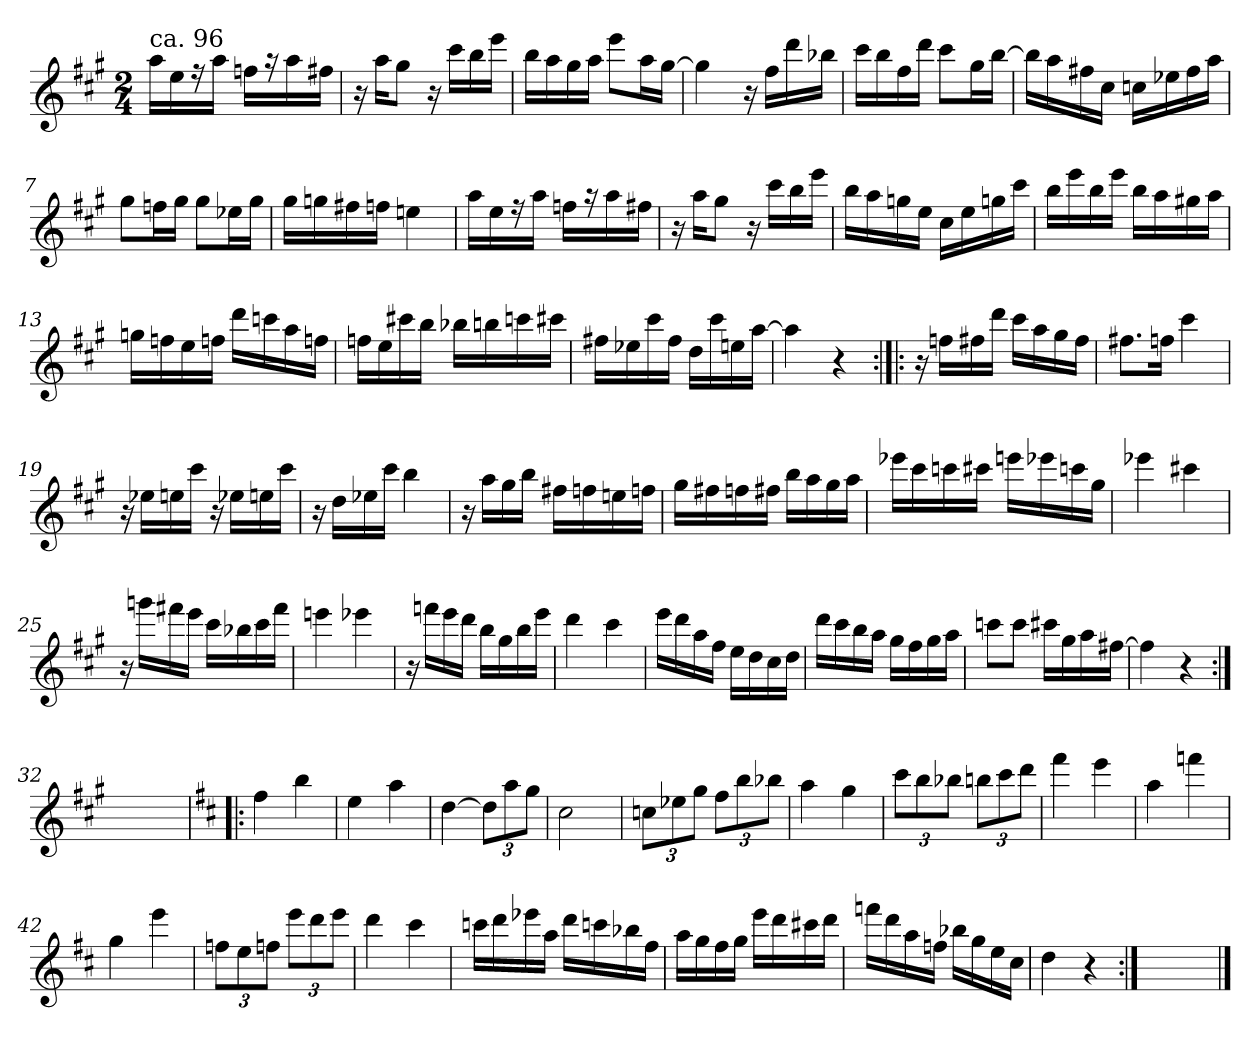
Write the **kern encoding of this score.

**kern
*part1
*staff1
*clefG2
*k[f#c#g#]
*A:
*M2/4
=1
!LO:TX:a:t=ca. 96
16aa\LL
16ee\J
16r
16aa\Jk
16ffn\KL
16r
16aa\L
16ff#X\JJ
=2
16r
16aa\KL
8gg#\J
16r
16ccc#\LL
16bb\
16eee\JJ
=3
16bb\LL
16aa\
16gg#\
16aa\JJ
8eee\L
16aa\L
[16gg#\JJ
=4
4gg#\]
16r
16ff#\LL
16ddd\
16bb-X\JJ
!!LO:LB:g=z
=5
16ccc#\LL
16bb\
16ff#\
16ddd\JJ
8ccc#\L
16gg#\L
[16bb\JJ
=6
16bb\LL]
16aa\
16ff#X\
16cc#\JJ
16ccn\LL
16ee-X\
16ff#\
16aa\JJ
=7
8gg#\L
16ffn\L
16gg#\JJ
8gg#\L
16ee-X\L
16gg#\JJ
=8
16gg#\LL
16ggn\
16ff#X\
16ffn\JJ
4een\
=9
16aa\LL
16ee\J
16r
16aa\Jk
16ffn\KL
16r
16aa\L
16ff#X\JJ
!!LO:LB:g=z
=10
16r
16aa\KL
8gg#\J
16r
16ccc#\LL
16bb\
16eee\JJ
=11
16bb\LL
16aa\
16ggn\
16ee\JJ
16cc#\LL
16ee\
16ggn\
16ccc#\JJ
=12
16bb\LL
16eee\
16bb\
16eee\JJ
16bb\LL
16aa\
16gg#X\
16aa\JJ
=13
16ggn\LL
16ffn\
16ee\
16ffn\JJ
16ddd\LL
16cccn\
16aa\
16ffn\JJ
!!LO:LB:g=z
=14
16ffn\LL
16ee\
16ccc#X\
16bb\JJ
16bb-X\LL
16bbn\
16cccn\
16ccc#X\JJ
=15
16ff#X\LL
16ee-X\
16ccc#\
16ff#\JJ
16dd\LL
16ccc#\
16een\
[16aa\JJ
=16
4aa\]
4r
=17:|!|:
16r
16ffn\LL
16ff#X\
16ddd\JJ
16ccc#\LL
16aa\
16gg#\
16ff#\JJ
=18
8.ff#X\L
16ffn\Jk
4ccc#\
!!LO:LB:g=z
=19
16r
16ee-X\LL
16een\
16ccc#\JJ
16r
16ee-X\LL
16een\
16ccc#\JJ
=20
16r
16dd\LL
16ee-X\
16ccc#\JJ
4bb\
=21
16r
16aa\LL
16gg#\
16bb\JJ
16ff#X\LL
16ffn\
16een\
16ffn\JJ
=22
16gg#\LL
16ff#X\
16ffn\
16ff#X\JJ
16bb\LL
16aa\
16gg#\
16aa\JJ
!!LO:LB:g=z
=23
16eee-X\LL
16ccc#\
16cccn\
16ccc#X\JJ
16eeen\LL
16eee-X\
16cccn\
16gg#\JJ
=24
4eee-X\
4ccc#X\
=25
16r
16gggn\LL
16fff#X\
16eee\JJ
16ccc#\LL
16bb-X\
16ccc#\
16fff#\JJ
=26
4eeen\
4eee-X\
=27
16r
16fffn\LL
16eee\
16ddd\JJ
16bb\LL
16gg#\
16bb\
16eee\JJ
!!LO:LB:g=z
=28
4ddd\
4ccc#\
=29
16eee\LL
16ddd\
16aa\
16ff#\JJ
16ee\LL
16dd\
16cc#\
16dd\JJ
=30
16ddd\LL
16ccc#\
16bb\
16aa\JJ
16gg#\LL
16ff#\
16gg#\
16aa\JJ
=31
8cccn\L
8ccc\J
16ccc#X\LL
16gg#\
16aa\
[16ff#X\JJ
=32
4ff#\]
4r
=32X321:|!
2ryy
!!LO:LB:g=z
=33!|:
*k[f#c#]
*D:
4ff#\
4bb\
=34
4ee\
4aa\
=35
[4dd\
*Xbrackettup
12dd\L]
12aa\
12gg\J
=36
2cc#\
=37
12ccn\L
12ee-X\
12gg\J
12ff#\L
12bb\
12bb-X\J
=38
4aa\
4gg\
!!LO:LB:g=z
=39
12ccc#\L
12bb\
12bb-X\J
12bbn\L
12ccc#\
12ddd\J
=40
4fff#\
4eee\
=41
4aa\
4fffn\
=42
4gg\
4eee\
=43
12ffn\L
12ee\
12ffn\J
12eee\L
12ddd\
12eee\J
=44
4ddd\
4ccc#\
!!LO:LB:g=z
=45
16cccn\LL
16ddd\
16eee-X\
16aa\JJ
16ddd\LL
16cccn\
16bb-X\
16ff#\JJ
=46
16aa\LL
16gg\
16ff#\
16gg\JJ
16eee\LL
16ddd\
16ccc#X\
16ddd\JJ
=47
16fffn\LL
16ddd\
16aa\
16ffn\JJ
16bb-X\LL
16gg\
16ee\
16cc#\JJ
=48
4dd\
4r
=49:|!
2ryy
==
*-
